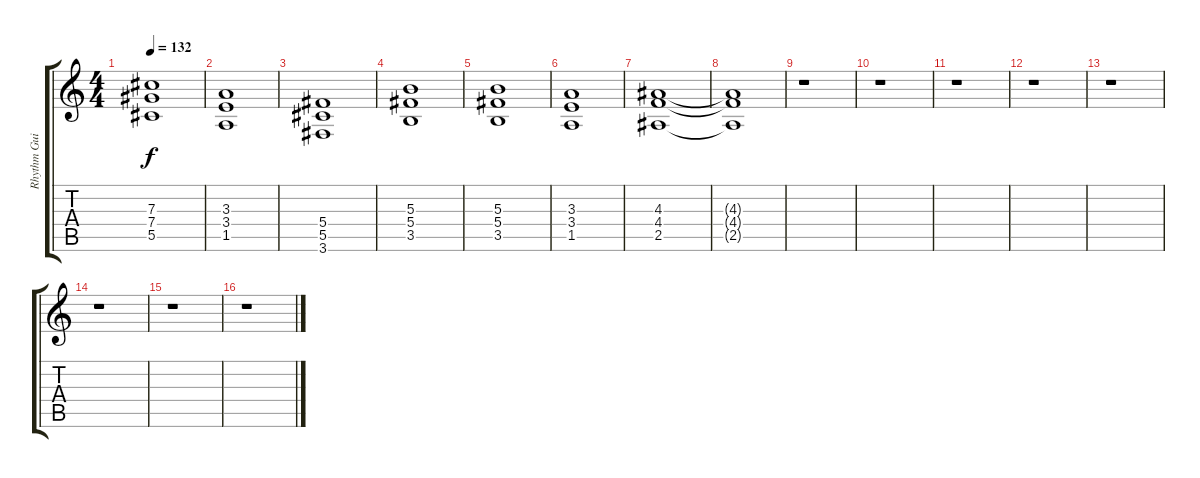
\track ("Rhythm Guitar" "Rhythm Gui") {instrument distortionguitar}
\staff {score tabs}
\tuning (Eb4 Bb3 Gb3 Db3 Ab2 Eb2) {hide}
\ts (4 4)
\tempo 132
\clef g2
\ks c
(7.3 7.4 5.5).1{dy f} |
(3.3 3.4 1.5).1 |
(5.4 5.5 3.6).1 |
(5.3 5.4 3.5).1 |
(5.3 5.4 3.5).1 |
(3.3 3.4 1.5).1 |
(4.3 4.4 2.5).1 |
(4.3{t} 4.4{t} 2.5{t}).1 |
r.1 |
r.1 |
r.1 |
r.1 |
r.1 |
r.1 |
r.1 |
r.1
